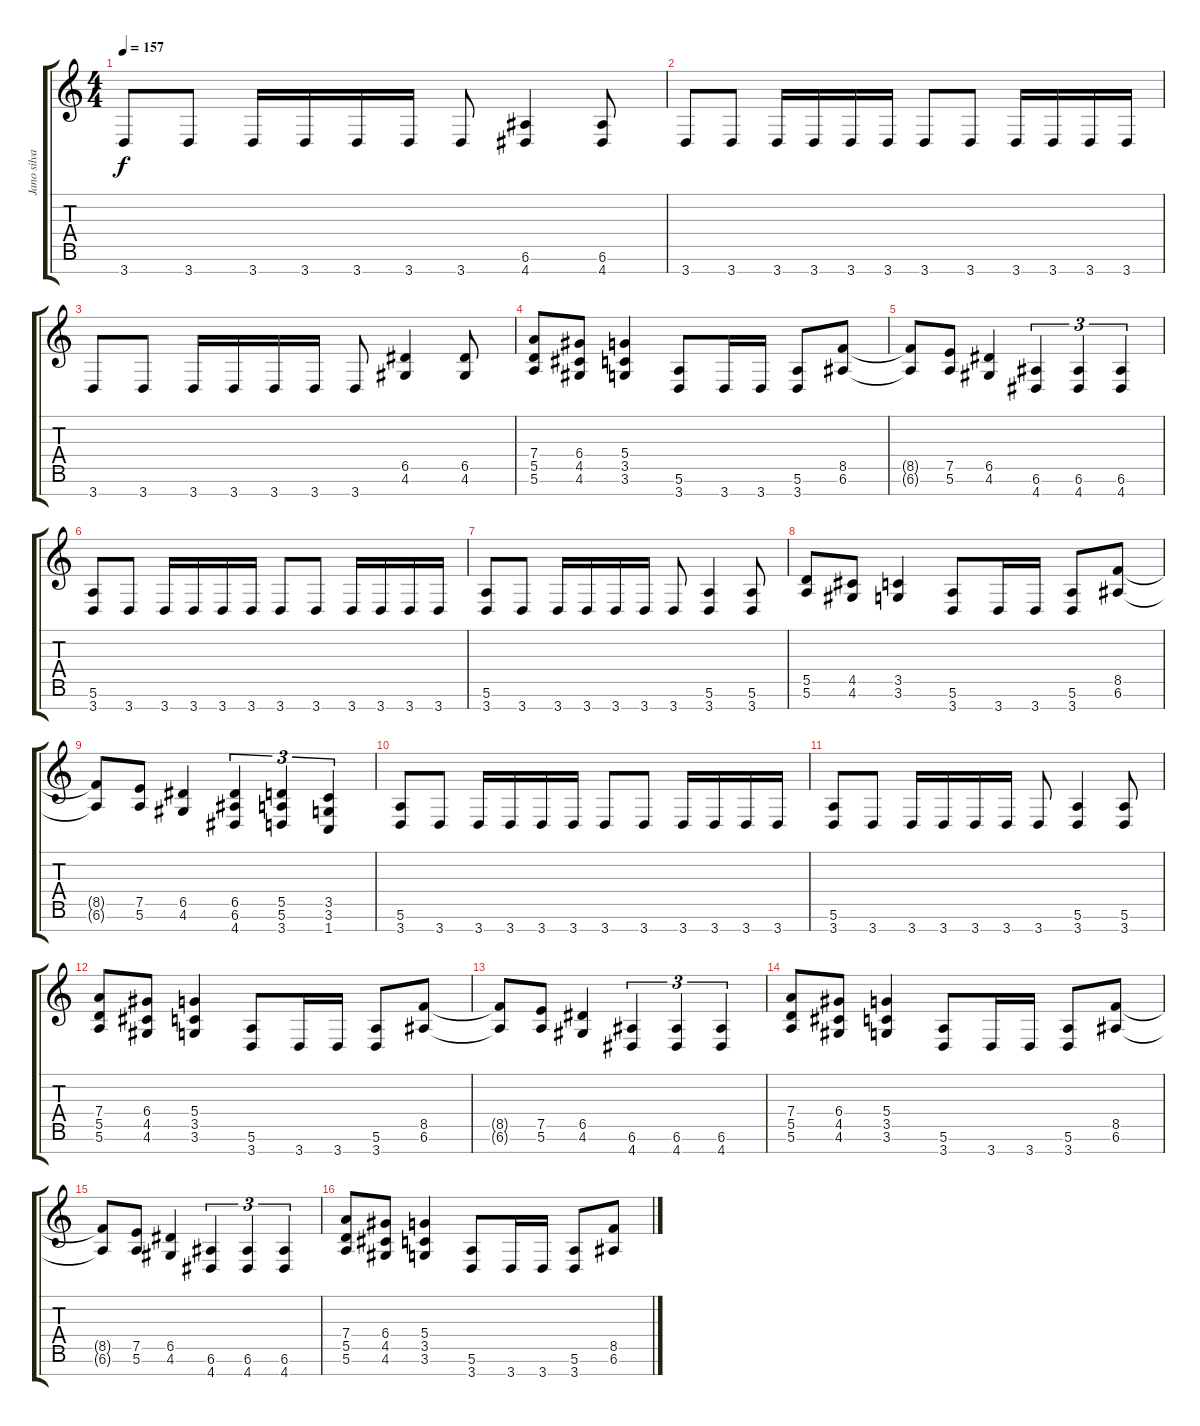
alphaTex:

\track ("Jano silva" "Jano silva") {instrument distortionguitar}
\staff {score tabs}
\tuning (E4 B3 G3 D3 A2 E2 B1) {hide}
\ts (4 4)
\tempo 157
\clef g2
\ks c
3.7.8{dy f} 3.7.8 3.7.16 3.7.16 3.7.16 3.7.16 3.7.8 (6.6 4.7).4 (6.6 4.7).8 |
3.7.8 3.7.8 3.7.16 3.7.16 3.7.16 3.7.16 3.7.8 3.7.8 3.7.16 3.7.16 3.7.16 3.7.16 |
3.7.8 3.7.8 3.7.16 3.7.16 3.7.16 3.7.16 3.7.8 (6.5 4.6).4 (6.5 4.6).8 |
(7.4 5.5 5.6).8 (6.4 4.5 4.6).8 (5.4 3.5 3.6).4 (5.6 3.7).8 3.7.16 3.7.16 (5.6 3.7).8 (8.5 6.6).8 |
(8.5{t} 6.6{t}).8 (7.5 5.6).8 (6.5 4.6).4 (6.6 4.7).4{tu (3 2)} (6.6 4.7).4{tu (3 2)} (6.6 4.7).4{tu (3 2)} |
(5.6 3.7).8 3.7.8 3.7.16 3.7.16 3.7.16 3.7.16 3.7.8 3.7.8 3.7.16 3.7.16 3.7.16 3.7.16 |
(5.6 3.7).8 3.7.8 3.7.16 3.7.16 3.7.16 3.7.16 3.7.8 (5.6 3.7).4 (5.6 3.7).8 |
(5.5 5.6).8 (4.5 4.6).8 (3.5 3.6).4 (5.6 3.7).8 3.7.16 3.7.16 (5.6 3.7).8 (8.5 6.6).8 |
(8.5{t} 6.6{t}).8 (7.5 5.6).8 (6.5 4.6).4 (6.5 6.6 4.7).4{tu (3 2)} (5.5 5.6 3.7).4{tu (3 2)} (3.5 3.6 1.7).4{tu (3 2)} |
(5.6 3.7).8 3.7.8 3.7.16 3.7.16 3.7.16 3.7.16 3.7.8 3.7.8 3.7.16 3.7.16 3.7.16 3.7.16 |
(5.6 3.7).8 3.7.8 3.7.16 3.7.16 3.7.16 3.7.16 3.7.8 (5.6 3.7).4 (5.6 3.7).8 |
(7.4 5.5 5.6).8 (6.4 4.5 4.6).8 (5.4 3.5 3.6).4 (5.6 3.7).8 3.7.16 3.7.16 (5.6 3.7).8 (8.5 6.6).8 |
(8.5{t} 6.6{t}).8 (7.5 5.6).8 (6.5 4.6).4 (6.6 4.7).4{tu (3 2)} (6.6 4.7).4{tu (3 2)} (6.6 4.7).4{tu (3 2)} |
(7.4 5.5 5.6).8 (6.4 4.5 4.6).8 (5.4 3.5 3.6).4 (5.6 3.7).8 3.7.16 3.7.16 (5.6 3.7).8 (8.5 6.6).8 |
(8.5{t} 6.6{t}).8 (7.5 5.6).8 (6.5 4.6).4 (6.6 4.7).4{tu (3 2)} (6.6 4.7).4{tu (3 2)} (6.6 4.7).4{tu (3 2)} |
(7.4 5.5 5.6).8 (6.4 4.5 4.6).8 (5.4 3.5 3.6).4 (5.6 3.7).8 3.7.16 3.7.16 (5.6 3.7).8 (8.5 6.6).8
